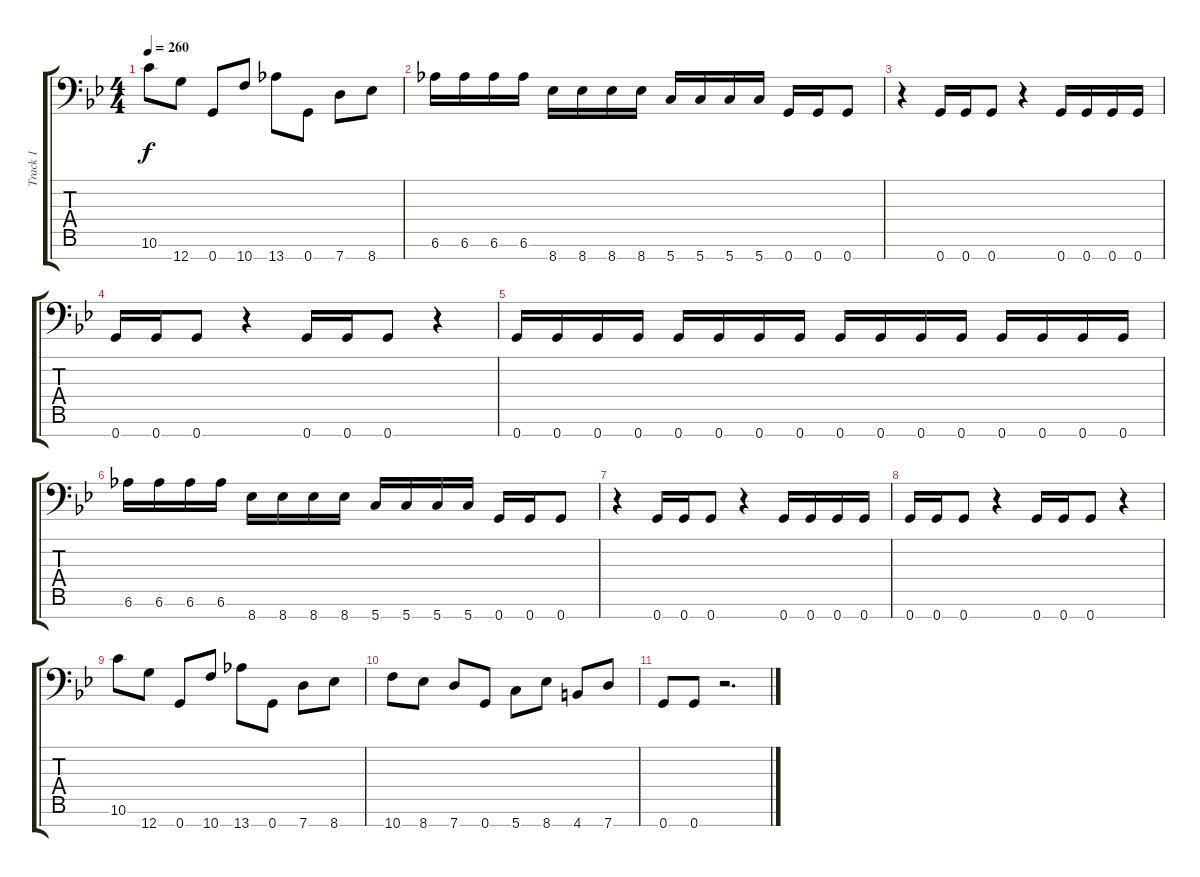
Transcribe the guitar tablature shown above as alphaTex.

\track ("Track 1" "Track 1") {instrument acousticguitarsteel}
\staff {score tabs}
\tuning (D4 A3 E3 C3 G2 D2 G1) {hide}
\ts (4 4)
\tempo 260
\clef f4
\ks gminor
10.6.8{dy f} 12.7.8 0.7.8 10.7.8 13.7.8 0.7.8 7.7.8 8.7.8 |
6.6.16 6.6.16 6.6.16 6.6.16 8.7.16 8.7.16 8.7.16 8.7.16 5.7.16 5.7.16 5.7.16 5.7.16 0.7.16 0.7.16 0.7.8 |
r.4 0.7.16 0.7.16 0.7.8 r.4 0.7.16 0.7.16 0.7.16 0.7.16 |
0.7.16 0.7.16 0.7.8 r.4 0.7.16 0.7.16 0.7.8 r.4 |
0.7.16 0.7.16 0.7.16 0.7.16 0.7.16 0.7.16 0.7.16 0.7.16 0.7.16 0.7.16 0.7.16 0.7.16 0.7.16 0.7.16 0.7.16 0.7.16 |
6.6.16 6.6.16 6.6.16 6.6.16 8.7.16 8.7.16 8.7.16 8.7.16 5.7.16 5.7.16 5.7.16 5.7.16 0.7.16 0.7.16 0.7.8 |
r.4 0.7.16 0.7.16 0.7.8 r.4 0.7.16 0.7.16 0.7.16 0.7.16 |
0.7.16 0.7.16 0.7.8 r.4 0.7.16 0.7.16 0.7.8 r.4 |
10.6.8 12.7.8 0.7.8 10.7.8 13.7.8 0.7.8 7.7.8 8.7.8 |
10.7.8 8.7.8 7.7.8 0.7.8 5.7.8 8.7.8 4.7.8 7.7.8 |
0.7.8 0.7.8 r.2{d}
